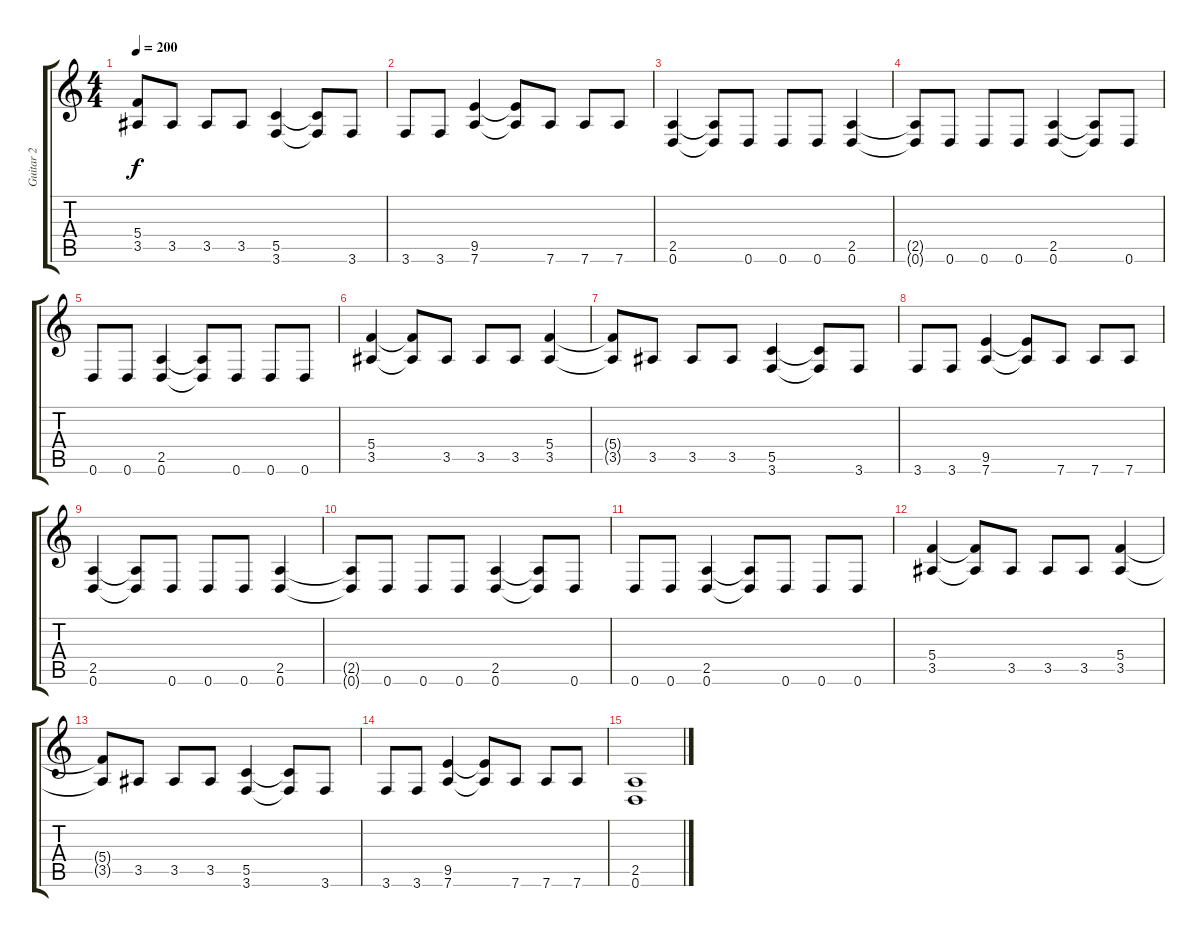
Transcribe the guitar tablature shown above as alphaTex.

\track ("Guitar 2" "Guitar 2") {instrument distortionguitar}
\staff {score tabs}
\tuning (D4 A3 F3 C3 G2 D2) {hide}
\ts (4 4)
\tempo 200
\clef g2
\ks c
(5.4{t} 3.5{t}).8{dy f} 3.5.8 3.5.8 3.5.8 (5.5 3.6).4 (5.5{t} 3.6{t}).8 3.6.8 |
3.6.8 3.6.8 (9.5 7.6).4 (9.5{t} 7.6{t}).8 7.6.8 7.6.8 7.6.8 |
(2.5 0.6).4 (2.5{t} 0.6{t}).8 0.6.8 0.6.8 0.6.8 (2.5 0.6).4 |
(2.5{t} 0.6{t}).8 0.6.8 0.6.8 0.6.8 (2.5 0.6).4 (2.5{t} 0.6{t}).8 0.6.8 |
0.6.8 0.6.8 (2.5 0.6).4 (2.5{t} 0.6{t}).8 0.6.8 0.6.8 0.6.8 |
(5.4 3.5).4 (5.4{t} 3.5{t}).8 3.5.8 3.5.8 3.5.8 (5.4 3.5).4 |
(5.4{t} 3.5{t}).8 3.5.8 3.5.8 3.5.8 (5.5 3.6).4 (5.5{t} 3.6{t}).8 3.6.8 |
3.6.8 3.6.8 (9.5 7.6).4 (9.5{t} 7.6{t}).8 7.6.8 7.6.8 7.6.8 |
(2.5 0.6).4 (2.5{t} 0.6{t}).8 0.6.8 0.6.8 0.6.8 (2.5 0.6).4 |
(2.5{t} 0.6{t}).8 0.6.8 0.6.8 0.6.8 (2.5 0.6).4 (2.5{t} 0.6{t}).8 0.6.8 |
0.6.8 0.6.8 (2.5 0.6).4 (2.5{t} 0.6{t}).8 0.6.8 0.6.8 0.6.8 |
(5.4 3.5).4 (5.4{t} 3.5{t}).8 3.5.8 3.5.8 3.5.8 (5.4 3.5).4 |
(5.4{t} 3.5{t}).8 3.5.8 3.5.8 3.5.8 (5.5 3.6).4 (5.5{t} 3.6{t}).8 3.6.8 |
3.6.8 3.6.8 (9.5 7.6).4 (9.5{t} 7.6{t}).8 7.6.8 7.6.8 7.6.8 |
(2.5 0.6).1
